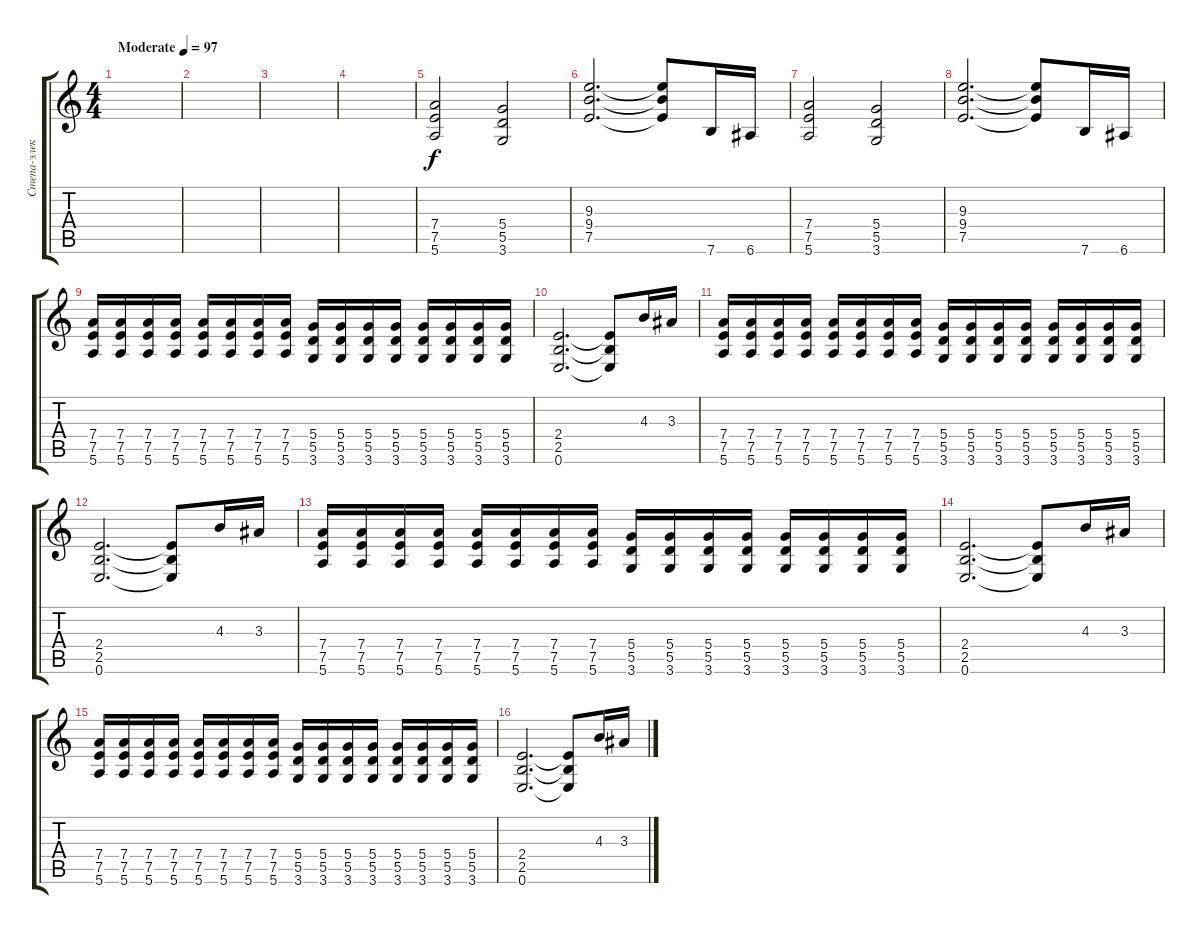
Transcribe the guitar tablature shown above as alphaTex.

\track ("Степа-электруха" "Степа-элек") {instrument distortionguitar}
\staff {score tabs}
\tuning (E4 B3 G3 D3 A2 E2) {hide}
\ts (4 4)
\tempo (97 "Moderate")
\clef g2
\ks c
|
|
|
|
(7.4 7.5 5.6).2 (5.4 5.5 3.6).2 |
(9.3 9.4 7.5).2{d} (9.3{t} 9.4{t} 7.5{t}).8 7.6.16 6.6.16 |
(7.4 7.5 5.6).2 (5.4 5.5 3.6).2 |
(9.3 9.4 7.5).2{d} (9.3{t} 9.4{t} 7.5{t}).8 7.6.16 6.6.16 |
(7.4 7.5 5.6).16 (7.4 7.5 5.6).16 (7.4 7.5 5.6).16 (7.4 7.5 5.6).16 (7.4 7.5 5.6).16 (7.4 7.5 5.6).16 (7.4 7.5 5.6).16 (7.4 7.5 5.6).16 (5.4 5.5 3.6).16 (5.4 5.5 3.6).16 (5.4 5.5 3.6).16 (5.4 5.5 3.6).16 (5.4 5.5 3.6).16 (5.4 5.5 3.6).16 (5.4 5.5 3.6).16 (5.4 5.5 3.6).16 |
(2.4 2.5 0.6).2{d} (2.4{t} 2.5{t} 0.6{t}).8 4.3.16 3.3.16 |
(7.4 7.5 5.6).16 (7.4 7.5 5.6).16 (7.4 7.5 5.6).16 (7.4 7.5 5.6).16 (7.4 7.5 5.6).16 (7.4 7.5 5.6).16 (7.4 7.5 5.6).16 (7.4 7.5 5.6).16 (5.4 5.5 3.6).16 (5.4 5.5 3.6).16 (5.4 5.5 3.6).16 (5.4 5.5 3.6).16 (5.4 5.5 3.6).16 (5.4 5.5 3.6).16 (5.4 5.5 3.6).16 (5.4 5.5 3.6).16 |
(2.4 2.5 0.6).2{d} (2.4{t} 2.5{t} 0.6{t}).8 4.3.16 3.3.16 |
(7.4 7.5 5.6).16 (7.4 7.5 5.6).16 (7.4 7.5 5.6).16 (7.4 7.5 5.6).16 (7.4 7.5 5.6).16 (7.4 7.5 5.6).16 (7.4 7.5 5.6).16 (7.4 7.5 5.6).16 (5.4 5.5 3.6).16 (5.4 5.5 3.6).16 (5.4 5.5 3.6).16 (5.4 5.5 3.6).16 (5.4 5.5 3.6).16 (5.4 5.5 3.6).16 (5.4 5.5 3.6).16 (5.4 5.5 3.6).16 |
(2.4 2.5 0.6).2{d} (2.4{t} 2.5{t} 0.6{t}).8 4.3.16 3.3.16 |
(7.4 7.5 5.6).16 (7.4 7.5 5.6).16 (7.4 7.5 5.6).16 (7.4 7.5 5.6).16 (7.4 7.5 5.6).16 (7.4 7.5 5.6).16 (7.4 7.5 5.6).16 (7.4 7.5 5.6).16 (5.4 5.5 3.6).16 (5.4 5.5 3.6).16 (5.4 5.5 3.6).16 (5.4 5.5 3.6).16 (5.4 5.5 3.6).16 (5.4 5.5 3.6).16 (5.4 5.5 3.6).16 (5.4 5.5 3.6).16 |
(2.4 2.5 0.6).2{d} (2.4{t} 2.5{t} 0.6{t}).8 4.3.16 3.3.16
